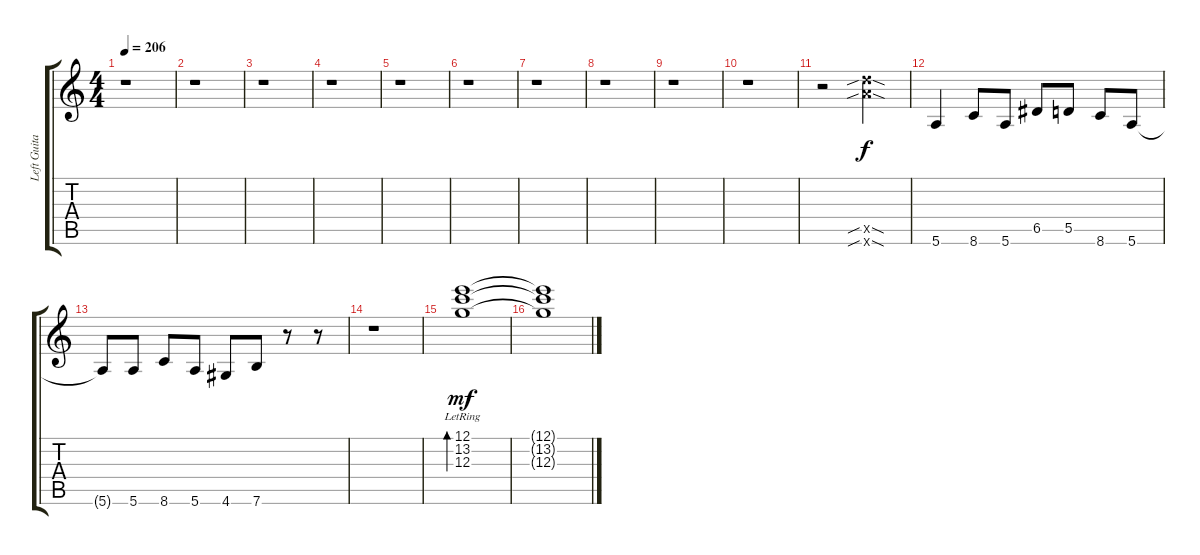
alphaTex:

\track ("Left Guitar" "Left Guita") {instrument distortionguitar}
\staff {score tabs}
\tuning (E4 B3 G3 D3 A2 E2) {hide}
\ts (4 4)
\tempo 206
\clef g2
\ks c
r.1{dy f} |
r.1 |
r.1 |
r.1 |
r.1 |
r.1 |
r.1 |
r.1 |
r.1 |
r.1 |
r.2 (17.5{sib sod x} 17.6{sib sod x}).2 |
5.6.4 8.6.8 5.6.8 6.5.8 5.5.8 8.6.8 5.6.8 |
5.6{t}.8 5.6.8 8.6.8 5.6.8 4.6.8 7.6.8 r.8 r.8 |
r.1{volume 6 balance 6 instrument electricguitarjazz} |
(12.1{lr} 13.2{lr} 12.3{lr}).1{bd 480 dy mf} |
(12.1{t} 13.2{t} 12.3{t}).1
